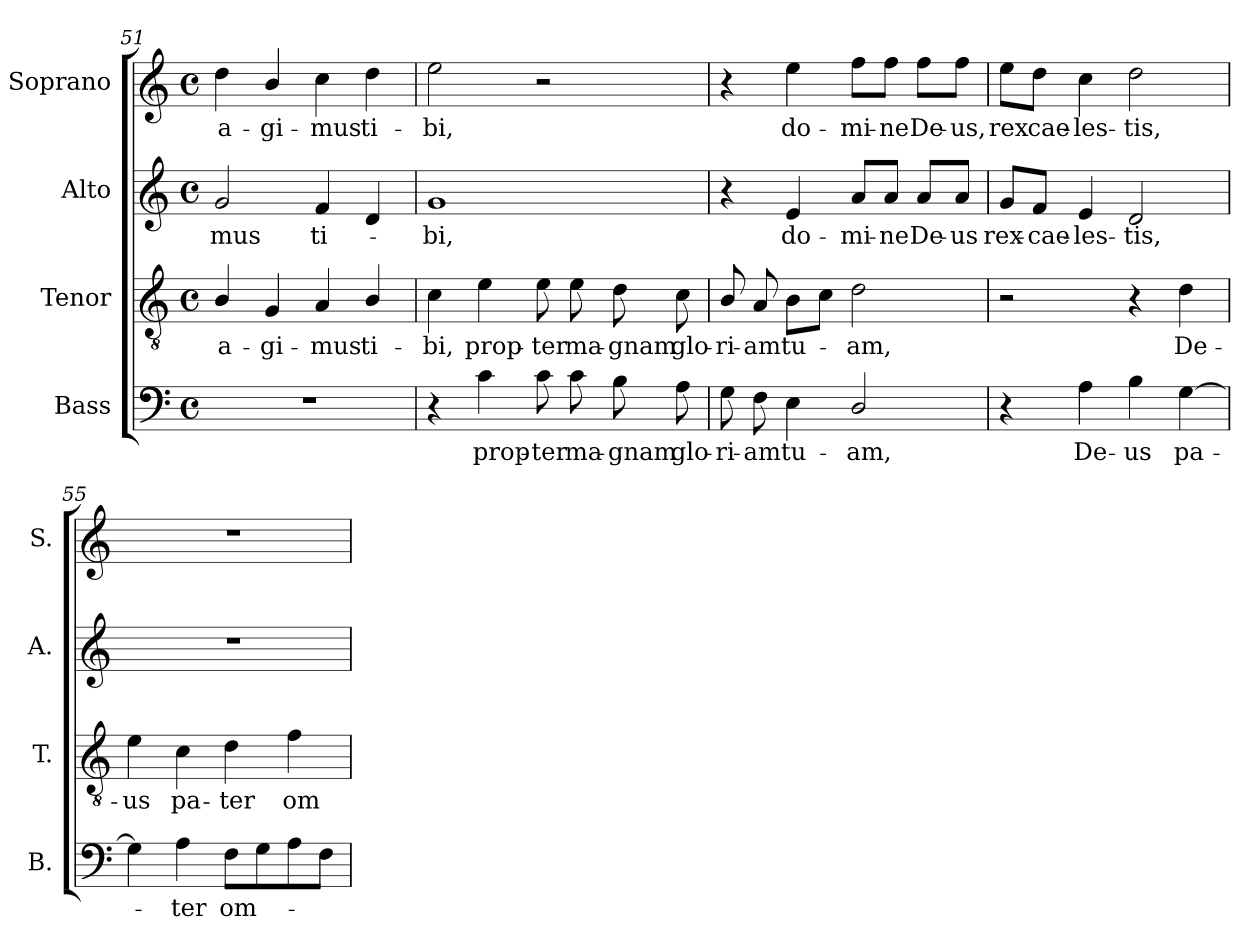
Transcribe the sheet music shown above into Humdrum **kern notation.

**kern	**text	**kern	**text	**kern	**text	**kern	**text
*part4	*part4	*part3	*part3	*part2	*part2	*part1	*part1
*staff4	*staff4	*staff3	*staff3	*staff2	*staff2	*staff1	*staff1
*I"Bass	*	*I"Tenor	*	*I"Alto	*	*I"Soprano	*
*I'B.	*	*I'T.	*	*I'A.	*	*I'S.	*
*clefF4	*	*clefGv2	*	*clefG2	*	*clefG2	*
*	*	*ITrd7c12	*	*	*	*	*
*k[]	*	*k[]	*	*k[]	*	*k[]	*
*C:	*	*C:	*	*C:	*	*C:	*
*M4/4	*	*M4/4	*	*M4/4	*	*M4/4	*
*met(c)	*	*met(c)	*	*met(c)	*	*met(c)	*
=51	=51	=51	=51	=51	=51	=51	=51
!	!	!	!LO:LY:b:color=#000000	!	!	!	!
!	!	!	!	!	!LO:LY:b:color=#000000	!	!
!	!	!	!	!	!	!	!LO:LY:b:color=#000000
1r	.	4BBi/	a-	2gi/	-mus	4ddi\	a-
!	!	!	!LO:LY:b:color=#000000	!	!	!	!
!	!	!	!	!	!	!	!LO:LY:b:color=#000000
.	.	4GGi/	-gi-	.	.	4bi/	-gi-
!	!	!	!LO:LY:b:color=#000000	!	!	!	!
!	!	!	!	!	!LO:LY:b:color=#000000	!	!
!	!	!	!	!	!	!	!LO:LY:b:color=#000000
.	.	4AAi/	-mus	4fi/	ti-	4cci\	-mus
!	!	!	!LO:LY:b:color=#000000	!	!	!	!
!	!	!	!	!	!	!	!LO:LY:b:color=#000000
.	.	4BBi/	ti-	4di/	.	4ddi\	ti-
=52	=52	=52	=52	=52	=52	=52	=52
!	!	!	!LO:LY:b:color=#000000	!	!	!	!
!	!	!	!	!	!LO:LY:b:color=#000000	!	!
!	!	!	!	!	!	!	!LO:LY:b:color=#000000
4r	.	4Ci\	-bi,	1gi	-bi,	2eei\	-bi,
!	!LO:LY:b:color=#000000	!	!	!	!	!	!
!	!	!	!LO:LY:b:color=#000000	!	!	!	!
4ci\	prop-	4Ei\	prop-	.	.	.	.
!	!LO:LY:b:color=#000000	!	!	!	!	!	!
!	!	!	!LO:LY:b:color=#000000	!	!	!	!
8ci\	-ter	8Ei\	-ter	.	.	2r	.
!	!LO:LY:b:color=#000000	!	!	!	!	!	!
!	!	!	!LO:LY:b:color=#000000	!	!	!	!
8ci\	ma-	8Ei\	ma-	.	.	.	.
!	!LO:LY:b:color=#000000	!	!	!	!	!	!
!	!	!	!LO:LY:b:color=#000000	!	!	!	!
8Bi\	-gnam	8Di\	-gnam	.	.	.	.
!	!LO:LY:b:color=#000000	!	!	!	!	!	!
!	!	!	!LO:LY:b:color=#000000	!	!	!	!
8Ai\	glo-	8Ci\	glo-	.	.	.	.
!!LO:PB:g=z
=53	=53	=53	=53	=53	=53	=53	=53
!	!LO:LY:b:color=#000000	!	!	!	!	!	!
!	!	!	!LO:LY:b:color=#000000	!	!	!	!
8Gi\	-ri-	8BBi/	-ri-	4r	.	4r	.
!	!LO:LY:b:color=#000000	!	!	!	!	!	!
!	!	!	!LO:LY:b:color=#000000	!	!	!	!
8Fi\	-am	8AAi/	-am	.	.	.	.
!	!LO:LY:b:color=#000000	!	!	!	!	!	!
!	!	!	!LO:LY:b:color=#000000	!	!	!	!
!	!	!	!	!	!LO:LY:b:color=#000000	!	!
!	!	!	!	!	!	!	!LO:LY:b:color=#000000
4Ei\	tu-	8BBi\L	tu-	4ei/	do-	4eei\	do-
.	.	8Ci\J	.	.	.	.	.
!	!LO:LY:b:color=#000000	!	!	!	!	!	!
!	!	!	!LO:LY:b:color=#000000	!	!	!	!
!	!	!	!	!	!LO:LY:b:color=#000000	!	!
!	!	!	!	!	!	!	!LO:LY:b:color=#000000
2Di/	-am,	2Di\	-am,	8ai/L	-mi-	8ffi\L	-mi-
!	!	!	!	!	!LO:LY:b:color=#000000	!	!
!	!	!	!	!	!	!	!LO:LY:b:color=#000000
.	.	.	.	8ai/J	-ne	8ffi\J	-ne
!	!	!	!	!	!LO:LY:b:color=#000000	!	!
!	!	!	!	!	!	!	!LO:LY:b:color=#000000
.	.	.	.	8ai/L	De-	8ffi\L	De-
!	!	!	!	!	!LO:LY:b:color=#000000	!	!
!	!	!	!	!	!	!	!LO:LY:b:color=#000000
.	.	.	.	8ai/J	-us	8ffi\J	-us,
=54	=54	=54	=54	=54	=54	=54	=54
!	!	!	!	!	!LO:LY:b:color=#000000	!	!
!	!	!	!	!	!	!	!LO:LY:b:color=#000000
4r	.	2r	.	8gi/L	rex-	8eei\L	rex
!	!	!	!	!	!LO:LY:b:color=#000000	!	!
!	!	!	!	!	!	!	!LO:LY:b:color=#000000
.	.	.	.	8fi/J	-cae-	8ddi\J	cae-
!	!LO:LY:b:color=#000000	!	!	!	!	!	!
!	!	!	!	!	!LO:LY:b:color=#000000	!	!
!	!	!	!	!	!	!	!LO:LY:b:color=#000000
4Ai\	De-	.	.	4ei/	-les-	4cci\	-les-
!	!LO:LY:b:color=#000000	!	!	!	!	!	!
!	!	!	!	!	!LO:LY:b:color=#000000	!	!
!	!	!	!	!	!	!	!LO:LY:b:color=#000000
4Bi\	-us	4r	.	2di/	-tis,	2ddi\	-tis,
!	!LO:LY:b:color=#000000	!	!	!	!	!	!
!	!	!	!LO:LY:b:color=#000000	!	!	!	!
[4Gi\	pa-	4Di\	De-	.	.	.	.
=55	=55	=55	=55	=55	=55	=55	=55
!	!	!	!LO:LY:b:color=#000000	!	!	!	!
4Gi\]	.	4Ei\	-us	1r	.	1r	.
!	!LO:LY:b:color=#000000	!	!	!	!	!	!
!	!	!	!LO:LY:b:color=#000000	!	!	!	!
4Ai\	-ter	4Ci\	pa-	.	.	.	.
!	!LO:LY:b:color=#000000	!	!	!	!	!	!
!	!	!	!LO:LY:b:color=#000000	!	!	!	!
8Fi\L	om-	4Di\	-ter	.	.	.	.
8Gi\	.	.	.	.	.	.	.
!	!	!	!LO:LY:b:color=#000000	!	!	!	!
8Ai\	.	4Fi\	om-	.	.	.	.
8Fi\J	.	.	.	.	.	.	.
=	=	=	=	=	=	=	=
*-	*-	*-	*-	*-	*-	*-	*-
